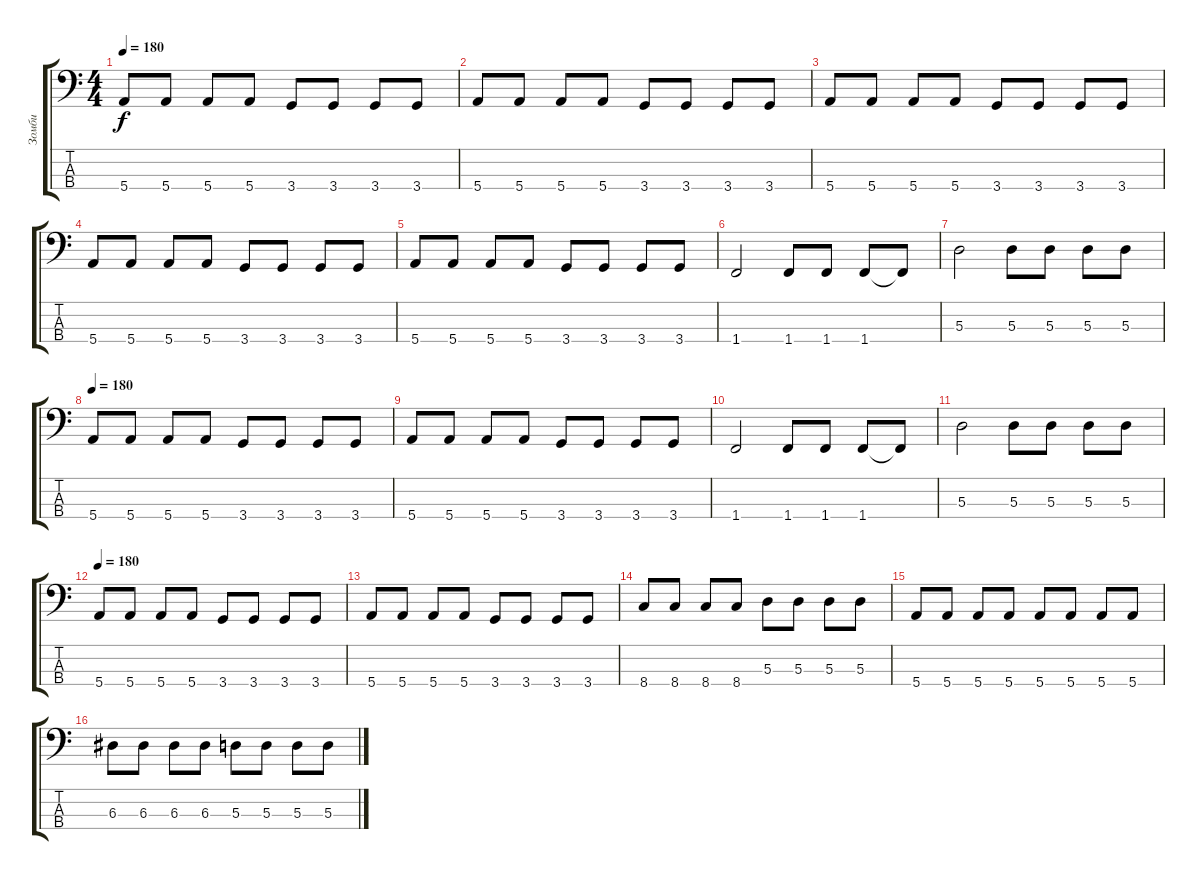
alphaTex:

\track ("Зомби" "Зомби") {instrument slapbass2}
\staff {score tabs}
\tuning (G2 D2 A1 E1) {hide}
\ts (4 4)
\tempo 180
\clef f4
\ks c
5.4.8{dy f} 5.4.8 5.4.8 5.4.8 3.4.8 3.4.8 3.4.8 3.4.8 |
5.4.8 5.4.8 5.4.8 5.4.8 3.4.8 3.4.8 3.4.8 3.4.8 |
5.4.8 5.4.8 5.4.8 5.4.8 3.4.8 3.4.8 3.4.8 3.4.8 |
5.4.8 5.4.8 5.4.8 5.4.8 3.4.8 3.4.8 3.4.8 3.4.8 |
5.4.8 5.4.8 5.4.8 5.4.8 3.4.8 3.4.8 3.4.8 3.4.8 |
1.4.2 1.4.8 1.4.8 1.4.8 1.4{t}.8 |
5.3.2 5.3.8 5.3.8 5.3.8 5.3.8 |
\tempo 180
5.4.8 5.4.8 5.4.8 5.4.8 3.4.8 3.4.8 3.4.8 3.4.8 |
5.4.8 5.4.8 5.4.8 5.4.8 3.4.8 3.4.8 3.4.8 3.4.8 |
1.4.2 1.4.8 1.4.8 1.4.8 1.4{t}.8 |
5.3.2 5.3.8 5.3.8 5.3.8 5.3.8 |
\tempo 180
5.4.8 5.4.8 5.4.8 5.4.8 3.4.8 3.4.8 3.4.8 3.4.8 |
5.4.8 5.4.8 5.4.8 5.4.8 3.4.8 3.4.8 3.4.8 3.4.8 |
8.4.8 8.4.8 8.4.8 8.4.8 5.3.8 5.3.8 5.3.8 5.3.8 |
5.4.8 5.4.8 5.4.8 5.4.8 5.4.8 5.4.8 5.4.8 5.4.8 |
6.3.8 6.3.8 6.3.8 6.3.8 5.3.8 5.3.8 5.3.8 5.3.8
